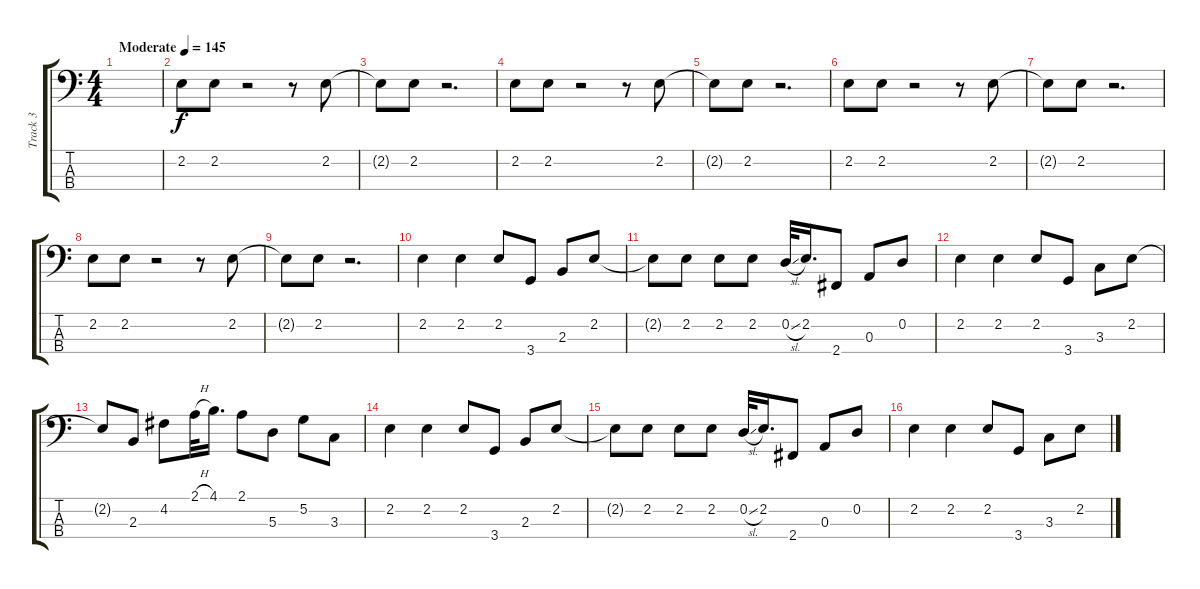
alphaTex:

\track ("Track 3" "Track 3") {instrument electricbassfinger}
\staff {score tabs}
\tuning (G2 D2 A1 E1) {hide}
\ts (4 4)
\tempo (145 "Moderate")
\clef f4
\ks c
|
2.2.8 2.2.8 r.2 r.8 2.2.8 |
2.2{t}.8 2.2.8 r.2{d} |
2.2.8 2.2.8 r.2 r.8 2.2.8 |
2.2{t}.8 2.2.8 r.2{d} |
2.2.8 2.2.8 r.2 r.8 2.2.8 |
2.2{t}.8 2.2.8 r.2{d} |
2.2.8 2.2.8 r.2 r.8 2.2.8 |
2.2{t}.8 2.2.8 r.2{d} |
2.2.4 2.2.4 2.2.8 3.4.8 2.3.8 2.2.8 |
2.2{t}.8 2.2.8 2.2.8 2.2.8 0.2{sl}.32 2.2.16{d} 2.4.8 0.3.8 0.2.8 |
2.2.4 2.2.4 2.2.8 3.4.8 3.3.8 2.2.8 |
2.2{t}.8 2.3.8 4.2.8 2.1{h}.32 4.1.16{d} 2.1.8 5.3.8 5.2.8 3.3.8 |
2.2.4 2.2.4 2.2.8 3.4.8 2.3.8 2.2.8 |
2.2{t}.8 2.2.8 2.2.8 2.2.8 0.2{sl}.32 2.2.16{d} 2.4.8 0.3.8 0.2.8 |
2.2.4 2.2.4 2.2.8 3.4.8 3.3.8 2.2.8
